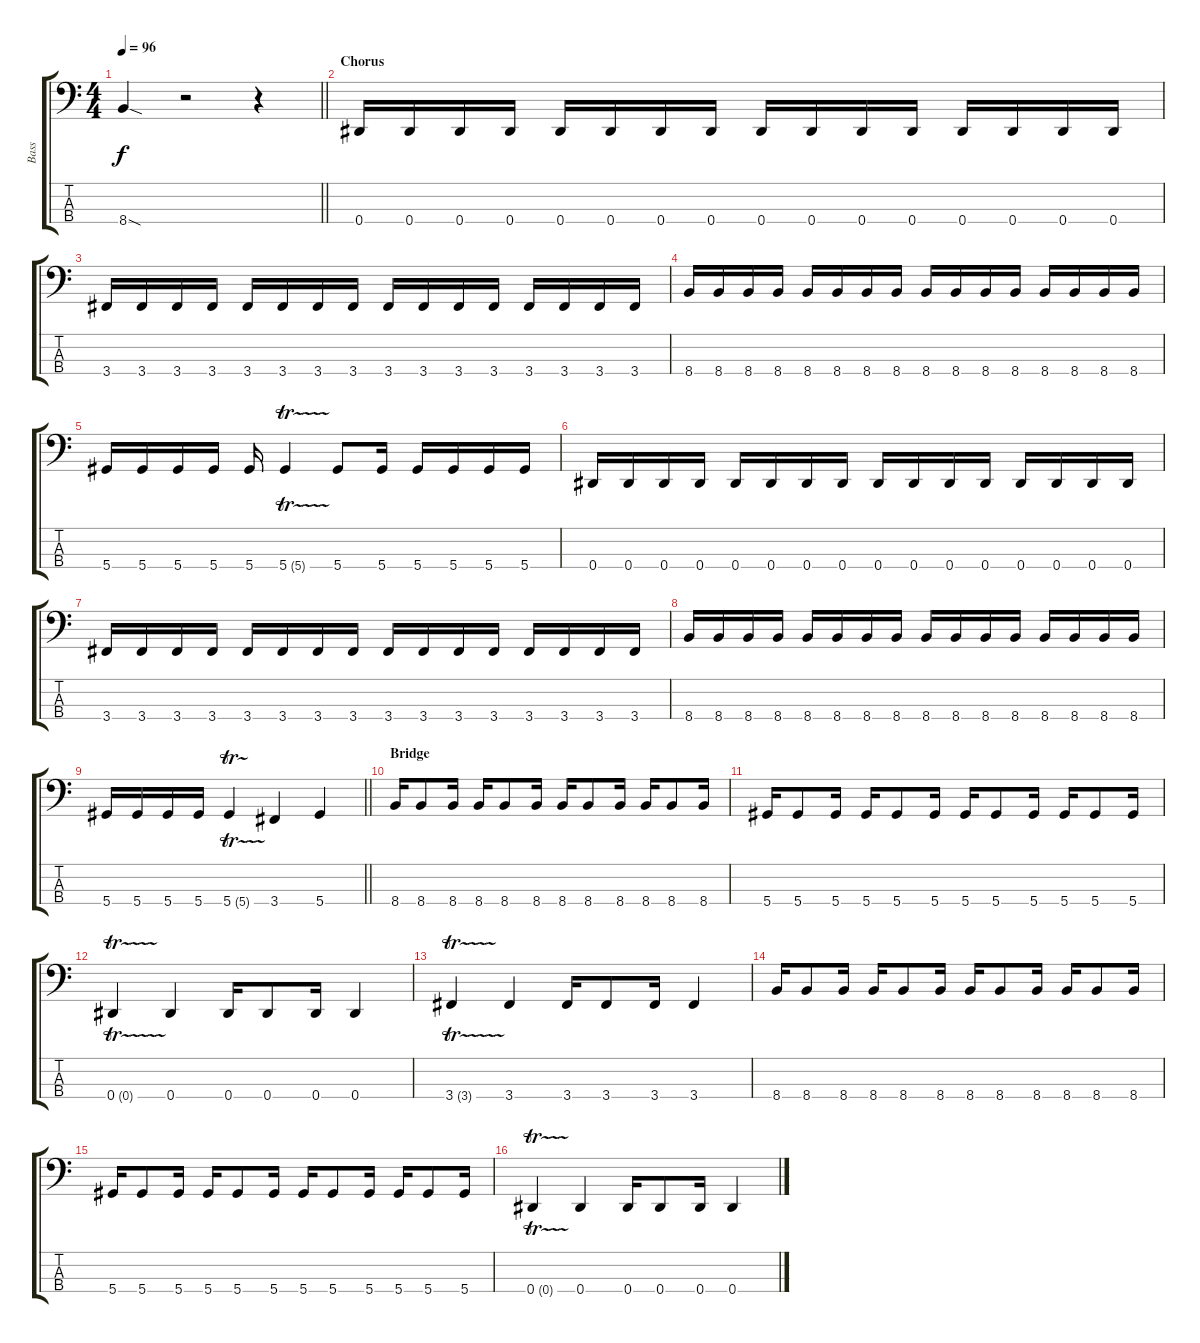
\track ("Bass" "Bass") {instrument electricbasspick}
\staff {score tabs}
\tuning (Ab2 Eb2 Bb1 Eb1) {hide}
\ts (4 4)
\tempo 96
\clef f4
\barLineRight lightlight
\ks c
8.4{sod}.4{dy f} r.2 r.4 |
\section ("" "Chorus")
0.4.16 0.4.16 0.4.16 0.4.16 0.4.16 0.4.16 0.4.16 0.4.16 0.4.16 0.4.16 0.4.16 0.4.16 0.4.16 0.4.16 0.4.16 0.4.16 |
3.4.16 3.4.16 3.4.16 3.4.16 3.4.16 3.4.16 3.4.16 3.4.16 3.4.16 3.4.16 3.4.16 3.4.16 3.4.16 3.4.16 3.4.16 3.4.16 |
8.4.16 8.4.16 8.4.16 8.4.16 8.4.16 8.4.16 8.4.16 8.4.16 8.4.16 8.4.16 8.4.16 8.4.16 8.4.16 8.4.16 8.4.16 8.4.16 |
5.4.16 5.4.16 5.4.16 5.4.16 5.4.16 5.4{tr (5 16)}.4 5.4.8 5.4.16 5.4.16 5.4.16 5.4.16 5.4.16 |
0.4.16 0.4.16 0.4.16 0.4.16 0.4.16 0.4.16 0.4.16 0.4.16 0.4.16 0.4.16 0.4.16 0.4.16 0.4.16 0.4.16 0.4.16 0.4.16 |
3.4.16 3.4.16 3.4.16 3.4.16 3.4.16 3.4.16 3.4.16 3.4.16 3.4.16 3.4.16 3.4.16 3.4.16 3.4.16 3.4.16 3.4.16 3.4.16 |
8.4.16 8.4.16 8.4.16 8.4.16 8.4.16 8.4.16 8.4.16 8.4.16 8.4.16 8.4.16 8.4.16 8.4.16 8.4.16 8.4.16 8.4.16 8.4.16 |
\barLineRight lightlight
5.4.16 5.4.16 5.4.16 5.4.16 5.4{tr (5 16)}.4 3.4.4 5.4.4 |
\section ("" "Bridge")
8.4.16 8.4.8 8.4.16 8.4.16 8.4.8 8.4.16 8.4.16 8.4.8 8.4.16 8.4.16 8.4.8 8.4.16 |
5.4.16 5.4.8 5.4.16 5.4.16 5.4.8 5.4.16 5.4.16 5.4.8 5.4.16 5.4.16 5.4.8 5.4.16 |
0.4{tr (0 32)}.4 0.4.4 0.4.16 0.4.8 0.4.16 0.4.4 |
3.4{tr (3 32)}.4 3.4.4 3.4.16 3.4.8 3.4.16 3.4.4 |
8.4.16 8.4.8 8.4.16 8.4.16 8.4.8 8.4.16 8.4.16 8.4.8 8.4.16 8.4.16 8.4.8 8.4.16 |
5.4.16 5.4.8 5.4.16 5.4.16 5.4.8 5.4.16 5.4.16 5.4.8 5.4.16 5.4.16 5.4.8 5.4.16 |
0.4{tr (0 32)}.4 0.4.4 0.4.16 0.4.8 0.4.16 0.4.4
